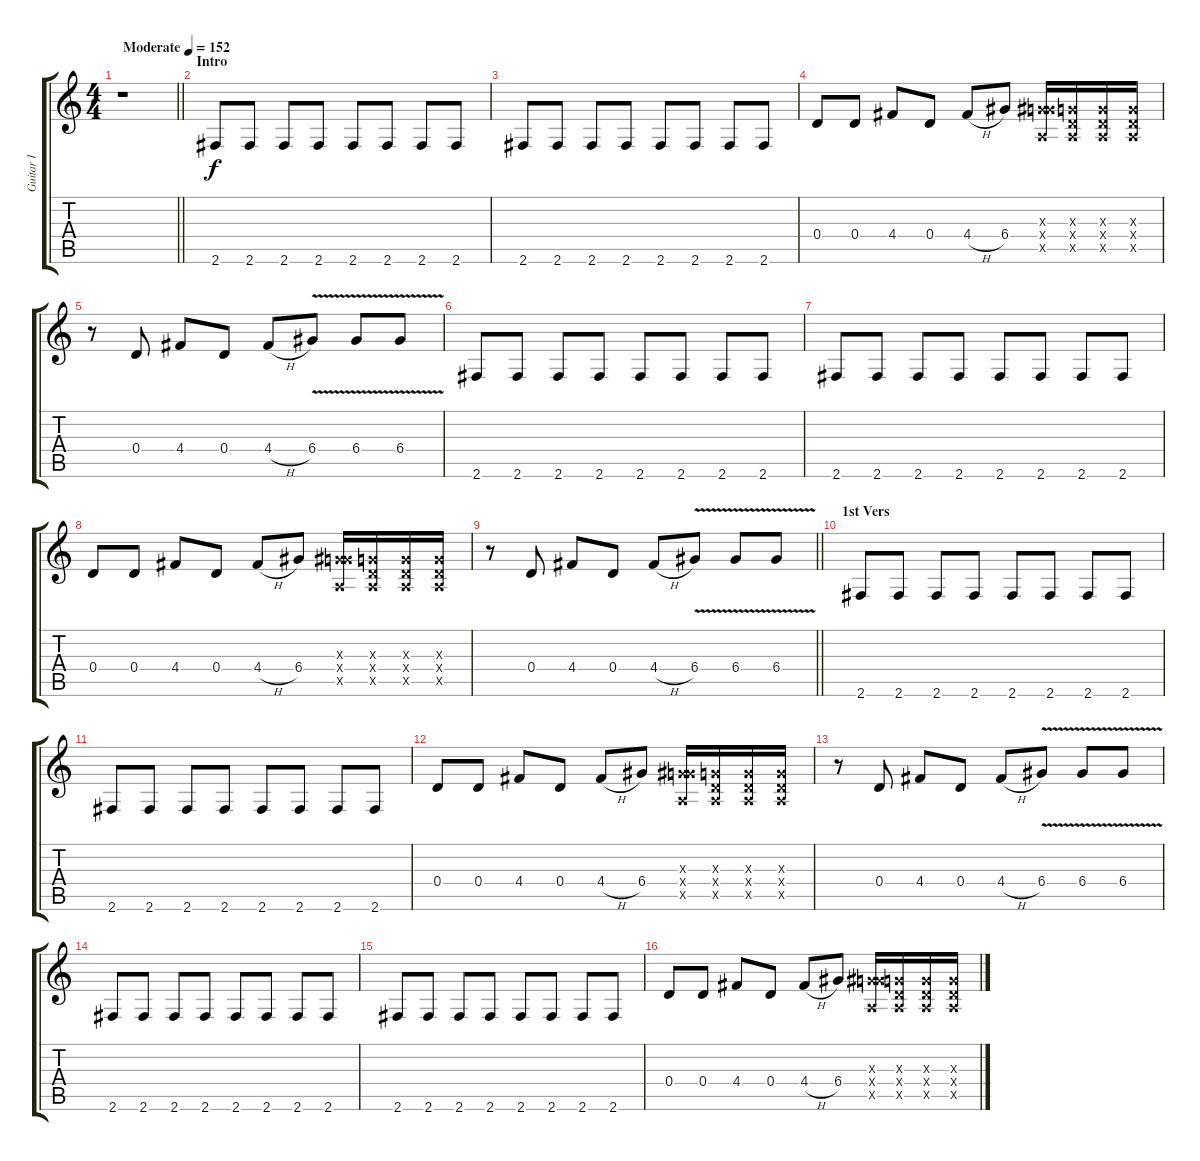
\track ("Guitar I" "Guitar I") {instrument overdrivenguitar}
\staff {score tabs}
\tuning (E4 B3 G3 D3 A2 E2) {hide}
\ts (4 4)
\tempo (152 "Moderate")
\clef g2
\barLineRight lightlight
\ks c
r.1{dy f instrument overdrivenguitar} |
\section ("" "Intro")
2.6.8 2.6.8 2.6.8 2.6.8 2.6.8 2.6.8 2.6.8 2.6.8 |
2.6.8 2.6.8 2.6.8 2.6.8 2.6.8 2.6.8 2.6.8 2.6.8 |
0.4.8 0.4.8 4.4.8 0.4.8 4.4{h}.8 6.4.8 (0.3{x} 6.4{x} 0.5{x}).16 (0.3{x} 0.4{x} 0.5{x}).16 (0.3{x} 0.4{x} 0.5{x}).16 (0.3{x} 0.4{x} 0.5{x}).16 |
r.8 0.4.8 4.4.8 0.4.8 4.4{h}.8 6.4{v}.8 6.4{v}.8 6.4{v}.8 |
2.6.8 2.6.8 2.6.8 2.6.8 2.6.8 2.6.8 2.6.8 2.6.8 |
2.6.8 2.6.8 2.6.8 2.6.8 2.6.8 2.6.8 2.6.8 2.6.8 |
0.4.8 0.4.8 4.4.8 0.4.8 4.4{h}.8 6.4.8 (0.3{x} 6.4{x} 0.5{x}).16 (0.3{x} 0.4{x} 0.5{x}).16 (0.3{x} 0.4{x} 0.5{x}).16 (0.3{x} 0.4{x} 0.5{x}).16 |
\barLineRight lightlight
r.8 0.4.8 4.4.8 0.4.8 4.4{h}.8 6.4{v}.8 6.4{v}.8 6.4{v}.8 |
\section ("" "1st Vers ")
2.6.8 2.6.8 2.6.8 2.6.8 2.6.8 2.6.8 2.6.8 2.6.8 |
2.6.8 2.6.8 2.6.8 2.6.8 2.6.8 2.6.8 2.6.8 2.6.8 |
0.4.8 0.4.8 4.4.8 0.4.8 4.4{h}.8 6.4.8 (0.3{x} 6.4{x} 0.5{x}).16 (0.3{x} 0.4{x} 0.5{x}).16 (0.3{x} 0.4{x} 0.5{x}).16 (0.3{x} 0.4{x} 0.5{x}).16 |
r.8 0.4.8 4.4.8 0.4.8 4.4{h}.8 6.4{v}.8 6.4{v}.8 6.4{v}.8 |
2.6.8 2.6.8 2.6.8 2.6.8 2.6.8 2.6.8 2.6.8 2.6.8 |
2.6.8 2.6.8 2.6.8 2.6.8 2.6.8 2.6.8 2.6.8 2.6.8 |
0.4.8 0.4.8 4.4.8 0.4.8 4.4{h}.8 6.4.8 (0.3{x} 6.4{x} 0.5{x}).16 (0.3{x} 0.4{x} 0.5{x}).16 (0.3{x} 0.4{x} 0.5{x}).16 (0.3{x} 0.4{x} 0.5{x}).16
